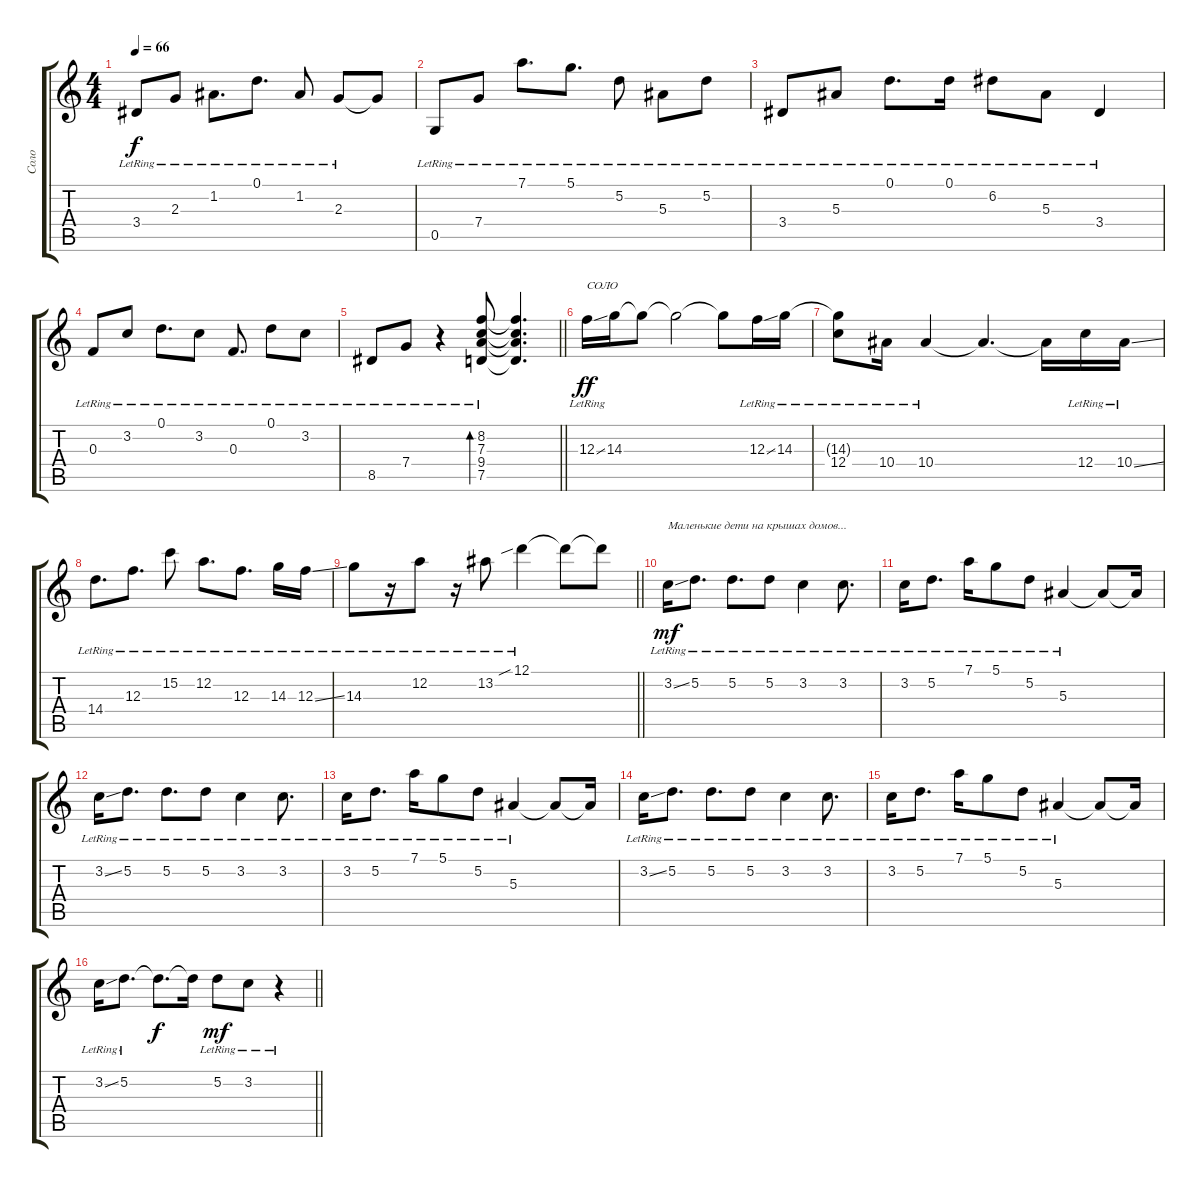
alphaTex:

\track ("Соло" "Соло") {instrument acousticguitarsteel}
\staff {score tabs}
\tuning (D4 A3 F3 C3 G2 D2) {hide}
\ts (4 4)
\tempo 66
\clef g2
\ks c
3.4{lr}.8{dy f} 2.3{lr}.8 1.2{lr}.8{d} 0.1{lr}.8{d} 1.2{lr}.8 2.3{lr}.8 2.3{t}.8 |
0.5{lr}.8 7.4{lr}.8 7.1{lr}.8{d} 5.1{lr}.8{d} 5.2{lr}.8 5.3{lr}.8 5.2{lr}.8 |
3.4{lr}.8 5.3{lr}.8 0.1{lr}.8{d} 0.1{lr}.16 6.2{lr}.8 5.3{lr}.8 3.4{lr}.4 |
0.3{lr}.8 3.2{lr}.8 0.1{lr}.8{d} 3.2{lr}.8 0.3{lr}.8{d} 0.1{lr}.8 3.2{lr}.8 |
\barLineRight lightlight
8.5{lr}.8 7.4{lr}.8 r.4 (8.2{lr} 7.3{lr} 9.4{lr} 7.5{lr}).8{bd 60} (8.2{t} 7.3{t} 9.4{t} 7.5{t}).4{d} |
12.3{ss lr}.16{txt "СОЛО" dy ff} 14.3{lr}.16 14.3{t}.8 14.3{t}.2 14.3{t}.8 12.3{ss lr}.16 14.3{lr}.16 |
(14.3{t} 12.4{lr}).8 10.4{lr}.16 10.4{lr}.4 10.4{t}.4{d} 10.4{t}.16 12.4{lr}.16 10.4{ss lr}.16 |
14.4{lr}.8{d} 12.3{lr}.8{d} 15.2{lr}.8 12.2{lr}.8{d} 12.3{lr}.8{d} 14.3{lr}.16 12.3{ss lr}.16 |
\barLineRight lightlight
14.3{lr}.8 r.16 12.2{lr}.8 r.16 13.2{lr}.8 12.1{sib lr}.4 12.1{t}.8 12.1{t}.8 |
3.2{ss lr}.16{txt "Маленькие дети на крышах домов..." dy mf} 5.2{lr}.8{d} 5.2{lr}.8{d} 5.2{lr}.8 3.2{lr}.4 3.2{lr}.8{d} |
3.2{lr}.16 5.2{lr}.8{d} 7.1{lr}.16 5.1{lr}.8 5.2{lr}.8 5.3{lr}.4 5.3{t}.8 5.3{t}.16 |
3.2{ss lr}.16 5.2{lr}.8{d} 5.2{lr}.8{d} 5.2{lr}.8 3.2{lr}.4 3.2{lr}.8{d} |
3.2{lr}.16 5.2{lr}.8{d} 7.1{lr}.16 5.1{lr}.8 5.2{lr}.8 5.3{lr}.4 5.3{t}.8 5.3{t}.16 |
3.2{ss lr}.16 5.2{lr}.8{d} 5.2{lr}.8{d} 5.2{lr}.8 3.2{lr}.4 3.2{lr}.8{d} |
3.2{lr}.16 5.2{lr}.8{d} 7.1{lr}.16 5.1{lr}.8 5.2{lr}.8 5.3{lr}.4 5.3{t}.8 5.3{t}.16 |
\barLineRight lightlight
3.2{ss lr}.16 5.2{lr}.8{d} 5.2{t}.8{d dy f} 5.2{t}.16 5.2{lr}.8{dy mf} 3.2{lr}.8 r.4
